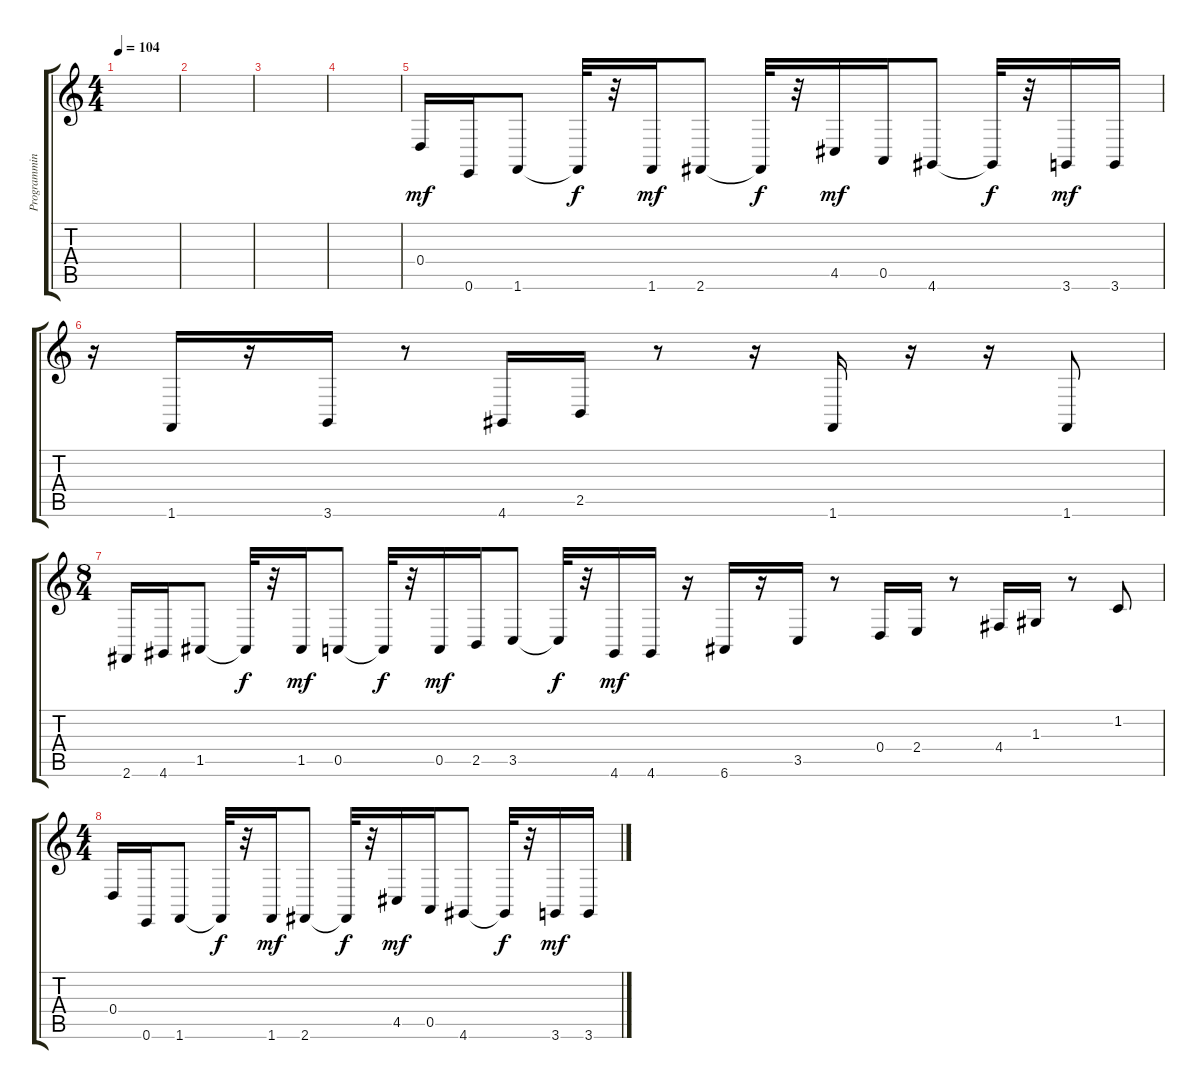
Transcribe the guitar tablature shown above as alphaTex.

\track ("Programming" "Programmin") {instrument lead1square}
\staff {score tabs}
\tuning (Gb4 B3 G3 D3 A2 E2) {hide}
\ts (4 4)
\tempo 104
\clef g2
\ks c
|
|
|
|
0.4.16{dy mf volume 8 balance 2 instrument fiddle} 0.6.16 1.6.8 1.6{t}.32{dy f} r.32 1.6.16{dy mf} 2.6.8 2.6{t}.32{dy f} r.32 4.5.16{dy mf} 0.5.16 4.6.8 4.6{t}.32{dy f} r.32 3.6.16{dy mf} 3.6.16 |
r.16 1.6.16 r.16 3.6.16 r.8 4.6.16 2.5.16 r.8 r.16 1.6.16 r.16 r.16 1.6.8 |
\ts (8 4)
2.6.16 4.6.16 1.5.8 1.5{t}.32{dy f} r.32 1.5.16{dy mf} 0.5.8 0.5{t}.32{dy f} r.32 0.5.16{dy mf} 2.5.16 3.5.8 3.5{t}.32{dy f} r.32 4.6.16{dy mf} 4.6.16 r.16 6.6.16 r.16 3.5.16 r.8 0.4.16 2.4.16 r.8 4.4.16 1.3.16 r.8 1.2.8 |
\ts (4 4)
0.4.16 0.6.16 1.6.8 1.6{t}.32{dy f} r.32 1.6.16{dy mf} 2.6.8 2.6{t}.32{dy f} r.32 4.5.16{dy mf} 0.5.16 4.6.8 4.6{t}.32{dy f} r.32 3.6.16{dy mf} 3.6.16
